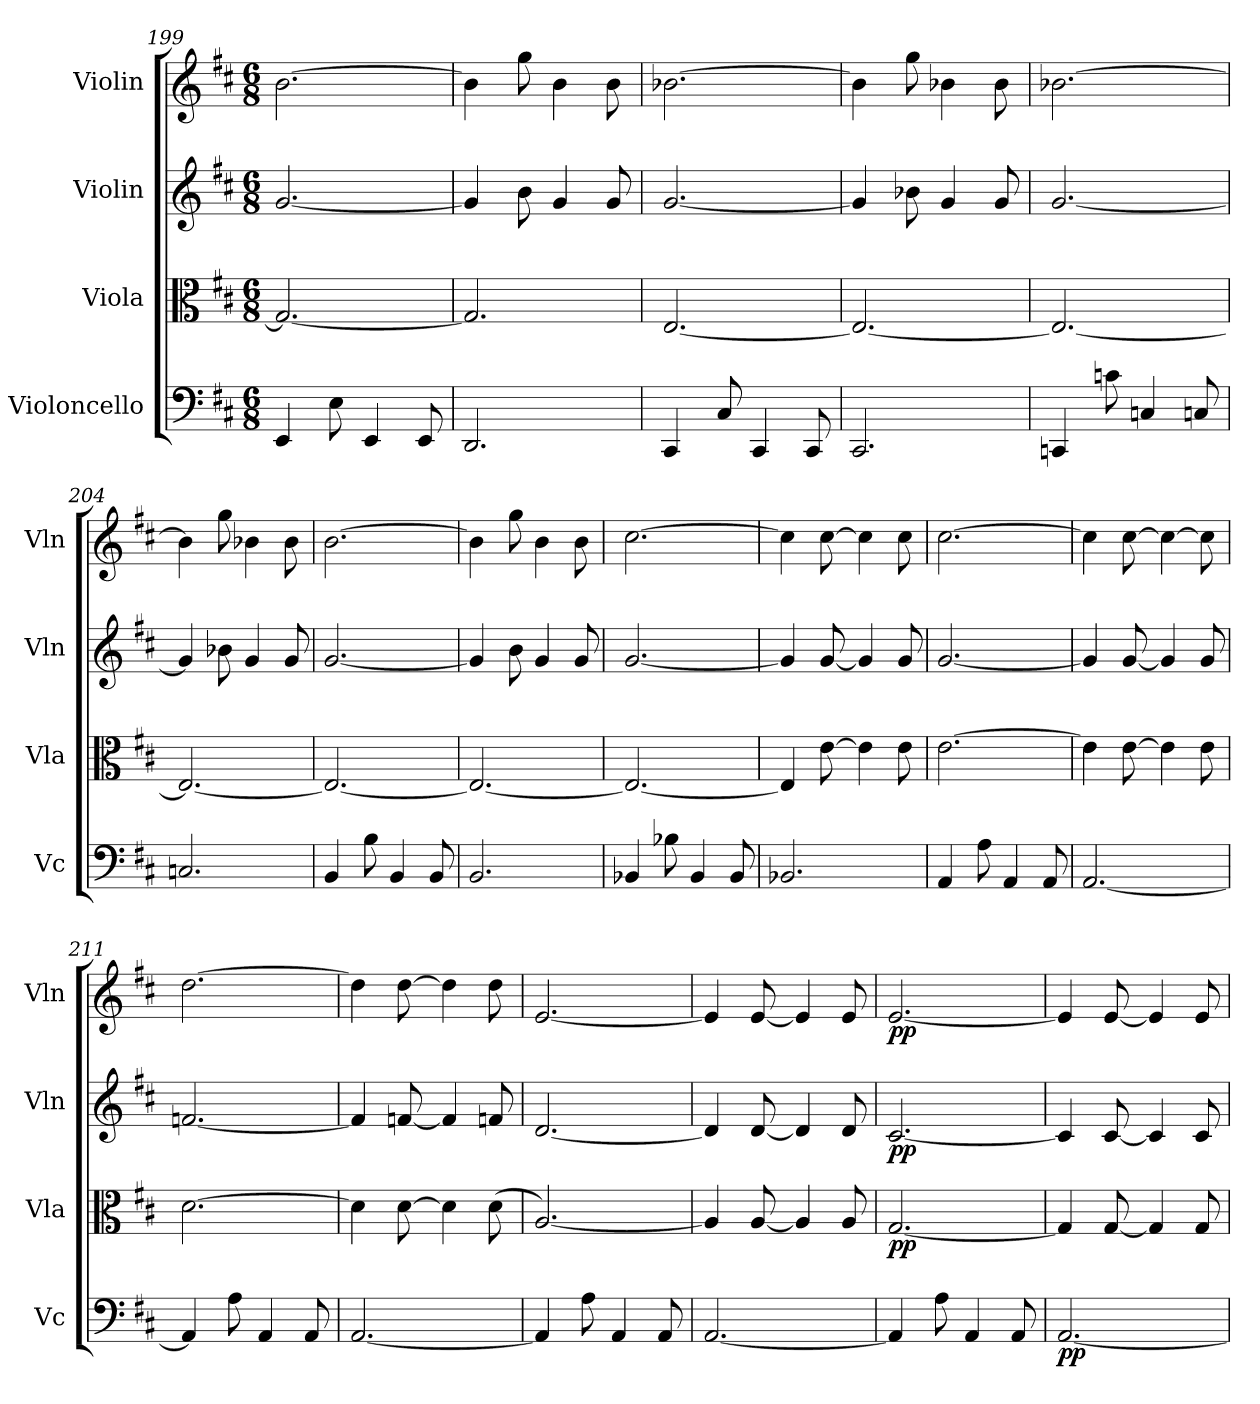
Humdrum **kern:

**kern	**dynam	**kern	**dynam	**kern	**dynam	**kern	**dynam
*part4	*part4	*part3	*part3	*part2	*part2	*part1	*part1
*staff4	*staff4	*staff3	*staff3	*staff2	*staff2	*staff1	*staff1
*I"Violoncello	*	*I"Viola	*	*I"Violin	*	*I"Violin	*
*I'Vc	*	*I'Vla	*	*I'Vln	*	*I'Vln	*
*clefF4	*	*clefC3	*	*clefG2	*	*clefG2	*
*k[f#c#]	*	*k[f#c#]	*	*k[f#c#]	*	*k[f#c#]	*
*M6/8	*	*M6/8	*	*M6/8	*	*M6/8	*
=199	=199	=199	=199	=199	=199	=199	=199
4EE/	.	2.G/_	.	[2.g/	.	[2.b\	.
8E\	.	.	.	.	.	.	.
4EE/	.	.	.	.	.	.	.
8EE/	.	.	.	.	.	.	.
=200	=200	=200	=200	=200	=200	=200	=200
2.DD/	.	2.G/]	.	4g/]	.	4b\]	.
.	.	.	.	8b\	.	8gg\	.
.	.	.	.	4g/	.	4b\	.
.	.	.	.	8g/	.	8b\	.
=201	=201	=201	=201	=201	=201	=201	=201
4CC#/	.	[2.E/	.	[2.g/	.	[2.b-X\	.
8C#/	.	.	.	.	.	.	.
4CC#/	.	.	.	.	.	.	.
8CC#/	.	.	.	.	.	.	.
=202	=202	=202	=202	=202	=202	=202	=202
2.CC#/	.	2.E/_	.	4g/]	.	4b-\]	.
.	.	.	.	8b-X\	.	8gg\	.
.	.	.	.	4g/	.	4b-X\	.
.	.	.	.	8g/	.	8b-\	.
=203	=203	=203	=203	=203	=203	=203	=203
4CCn/	.	2.E/_	.	[2.g/	.	[2.b-X\	.
8cn\	.	.	.	.	.	.	.
4Cn/	.	.	.	.	.	.	.
8Cn/	.	.	.	.	.	.	.
=204	=204	=204	=204	=204	=204	=204	=204
2.Cn/	.	2.E/_	.	4g/]	.	4b-\]	.
.	.	.	.	8b-X\	.	8gg\	.
.	.	.	.	4g/	.	4b-X\	.
.	.	.	.	8g/	.	8b-\	.
=205	=205	=205	=205	=205	=205	=205	=205
4BB/	.	2.E/_	.	[2.g/	.	[2.b\	.
8B\	.	.	.	.	.	.	.
4BB/	.	.	.	.	.	.	.
8BB/	.	.	.	.	.	.	.
=206	=206	=206	=206	=206	=206	=206	=206
2.BB/	.	2.E/_	.	4g/]	.	4b\]	.
.	.	.	.	8b\	.	8gg\	.
.	.	.	.	4g/	.	4b\	.
.	.	.	.	8g/	.	8b\	.
=207	=207	=207	=207	=207	=207	=207	=207
4BB-X/	.	2.E/_	.	[2.g/	.	[2.cc#\	.
8B-X\	.	.	.	.	.	.	.
4BB-/	.	.	.	.	.	.	.
8BB-/	.	.	.	.	.	.	.
=208	=208	=208	=208	=208	=208	=208	=208
2.BB-X/	.	4E/]	.	4g/]	.	4cc#\]	.
.	.	[8e\	.	[8g/	.	[8cc#\	.
.	.	4e\]	.	4g/]	.	4cc#\]	.
.	.	8e\	.	8g/	.	8cc#\	.
=209	=209	=209	=209	=209	=209	=209	=209
4AA/	.	[2.e\	.	[2.g/	.	[2.cc#\	.
8A\	.	.	.	.	.	.	.
4AA/	.	.	.	.	.	.	.
8AA/	.	.	.	.	.	.	.
=210	=210	=210	=210	=210	=210	=210	=210
[2.AA/	.	4e\]	.	4g/]	.	4cc#\]	.
.	.	[8e\	.	[8g/	.	[8cc#\	.
.	.	4e\]	.	4g/]	.	4cc#\_	.
.	.	8e\	.	8g/	.	8cc#\]	.
=211	=211	=211	=211	=211	=211	=211	=211
4AA/]	.	[2.d\	.	[2.fn/	.	[2.dd\	.
8A\	.	.	.	.	.	.	.
4AA/	.	.	.	.	.	.	.
8AA/	.	.	.	.	.	.	.
=212	=212	=212	=212	=212	=212	=212	=212
[2.AA/	.	4d\]	.	4f/]	.	4dd\]	.
.	.	[8d\	.	[8fn/	.	[8dd\	.
.	.	4d\]	.	4fn/]	.	4dd\]	.
.	.	(8d\	.	8fn/	.	8dd\	.
=213	=213	=213	=213	=213	=213	=213	=213
4AA/]	.	[2.A/)	.	[2.d/	.	[2.e/	.
8A\	.	.	.	.	.	.	.
4AA/	.	.	.	.	.	.	.
8AA/	.	.	.	.	.	.	.
=214	=214	=214	=214	=214	=214	=214	=214
[2.AA/	.	4A/]	.	4d/]	.	4e/]	.
.	.	[8A/	.	[8d/	.	[8e/	.
.	.	4A/]	.	4d/]	.	4e/]	.
.	.	8A/	.	8d/	.	8e/	.
=215	=215	=215	=215	=215	=215	=215	=215
4AA/]	.	[2.G/	pp	[2.c#/	pp	[2.e/	pp
8A\	.	.	.	.	.	.	.
4AA/	.	.	.	.	.	.	.
8AA/	.	.	.	.	.	.	.
=216	=216	=216	=216	=216	=216	=216	=216
[2.AA/	pp	4G/]	.	4c#/]	.	4e/]	.
.	.	[8G/	.	[8c#/	.	[8e/	.
.	.	4G/]	.	4c#/]	.	4e/]	.
.	.	8G/	.	8c#/	.	8e/	.
=	=	=	=	=	=	=	=
*-	*-	*-	*-	*-	*-	*-	*-
